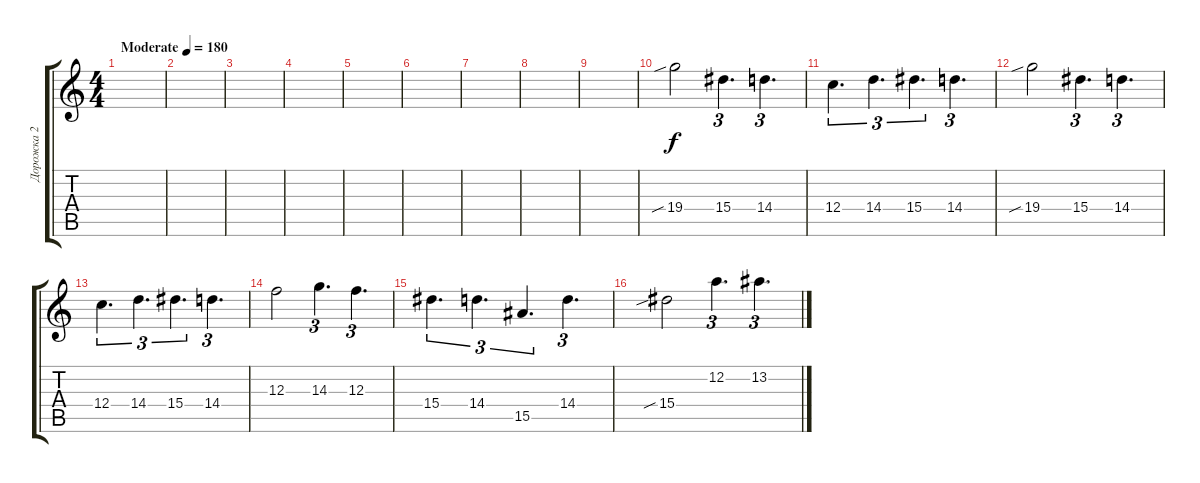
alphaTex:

\track ("Дорожка 2" "Дорожка 2") {instrument distortionguitar}
\staff {score tabs}
\tuning (D4 A3 F3 C3 G2 C2) {hide}
\ts (4 4)
\tempo (180 "Moderate")
\clef g2
\ks c
|
|
|
|
|
|
|
|
|
19.4{sib}.2 15.4.4{d tu (3 2)} 14.4.4{d tu (3 2)} |
12.4.4{d tu (3 2)} 14.4.4{d tu (3 2)} 15.4.4{d tu (3 2)} 14.4.4{d tu (3 2)} |
19.4{sib}.2 15.4.4{d tu (3 2)} 14.4.4{d tu (3 2)} |
12.4.4{d tu (3 2)} 14.4.4{d tu (3 2)} 15.4.4{d tu (3 2)} 14.4.4{d tu (3 2)} |
12.3.2 14.3.4{d tu (3 2)} 12.3.4{d tu (3 2)} |
15.4.4{d tu (3 2)} 14.4.4{d tu (3 2)} 15.5.4{d tu (3 2)} 14.4.4{d tu (3 2)} |
15.4{sib}.2 12.2.4{d tu (3 2)} 13.2.4{d tu (3 2)}
